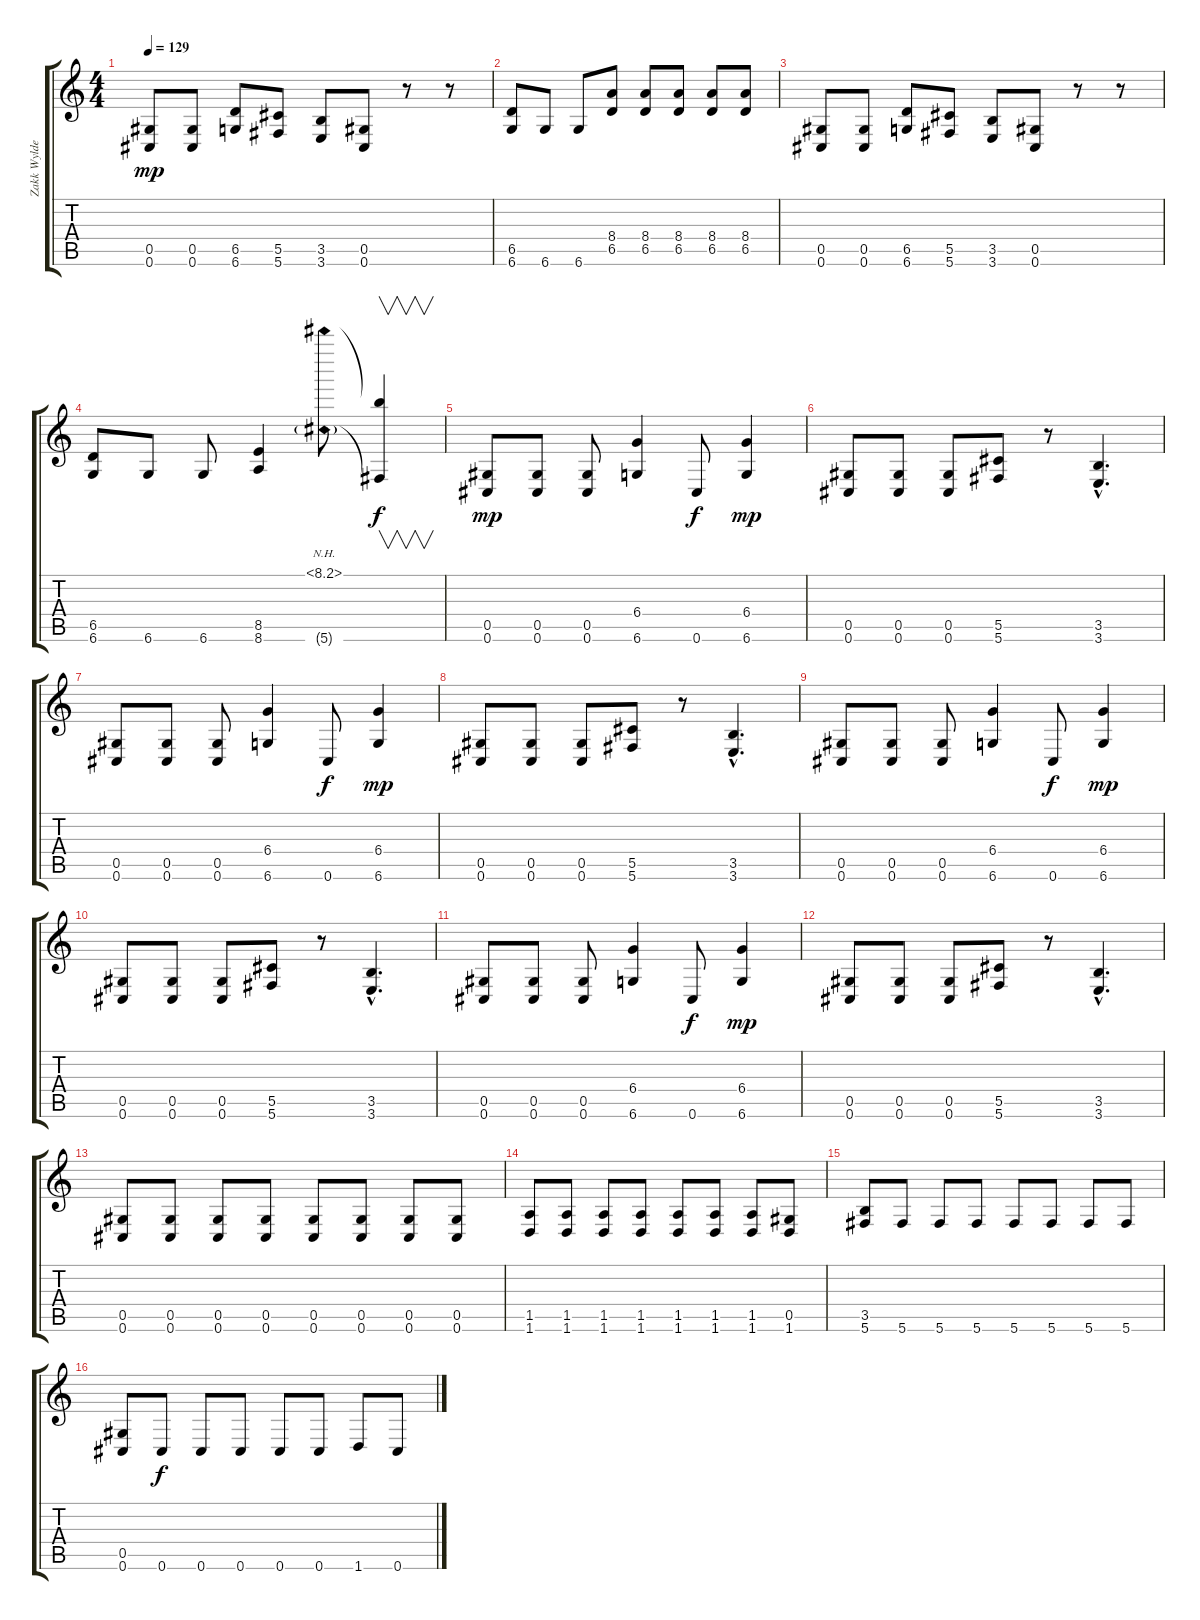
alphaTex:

\track ("Zakk Wylde" "Zakk Wylde") {instrument distortionguitar}
\staff {score tabs}
\tuning (Eb4 Bb3 Gb3 Db3 Ab2 Db2) {hide}
\ts (4 4)
\tempo 129
\clef g2
\ks c
(0.5 0.6).8{dy mp} (0.5 0.6).8 (6.5 6.6).8 (5.5 5.6).8 (3.5 3.6).8 (0.5 0.6).8 r.8 r.8 |
(6.5 6.6).8 6.6.8 6.6.8 (8.4 6.5).8 (8.4 6.5).8 (8.4 6.5).8 (8.4 6.5).8 (8.4 6.5).8 |
(0.5 0.6).8 (0.5 0.6).8 (6.5 6.6).8 (5.5 5.6).8 (3.5 3.6).8 (0.5 0.6).8 r.8 r.8 |
(6.5 6.6).8 6.6.8 6.6.8 (8.5 8.6).4 (8.1{nh} 5.6{nh g}).8 (8.1{t} 5.6{t}).4{v dy f} |
(0.5 0.6).8{dy mp} (0.5 0.6).8 (0.5 0.6).8 (6.4 6.6).4 0.6.8{dy f} (6.4 6.6).4{dy mp} |
(0.5 0.6).8 (0.5 0.6).8 (0.5 0.6).8 (5.5 5.6).8 r.8 (3.5{hac} 3.6{hac}).4{d} |
(0.5 0.6).8 (0.5 0.6).8 (0.5 0.6).8 (6.4 6.6).4 0.6.8{dy f} (6.4 6.6).4{dy mp} |
(0.5 0.6).8 (0.5 0.6).8 (0.5 0.6).8 (5.5 5.6).8 r.8 (3.5{hac} 3.6{hac}).4{d} |
(0.5 0.6).8 (0.5 0.6).8 (0.5 0.6).8 (6.4 6.6).4 0.6.8{dy f} (6.4 6.6).4{dy mp} |
(0.5 0.6).8 (0.5 0.6).8 (0.5 0.6).8 (5.5 5.6).8 r.8 (3.5{hac} 3.6{hac}).4{d} |
(0.5 0.6).8 (0.5 0.6).8 (0.5 0.6).8 (6.4 6.6).4 0.6.8{dy f} (6.4 6.6).4{dy mp} |
(0.5 0.6).8 (0.5 0.6).8 (0.5 0.6).8 (5.5 5.6).8 r.8 (3.5{hac} 3.6{hac}).4{d} |
(0.5 0.6).8 (0.5 0.6).8 (0.5 0.6).8 (0.5 0.6).8 (0.5 0.6).8 (0.5 0.6).8 (0.5 0.6).8 (0.5 0.6).8 |
(1.5 1.6).8 (1.5 1.6).8 (1.5 1.6).8 (1.5 1.6).8 (1.5 1.6).8 (1.5 1.6).8 (1.5 1.6).8 (0.5 1.6).8 |
(3.5 5.6).8 5.6.8 5.6.8 5.6.8 5.6.8 5.6.8 5.6.8 5.6.8 |
(0.5 0.6).8 0.6.8{dy f} 0.6.8 0.6.8 0.6.8 0.6.8 1.6.8 0.6.8
